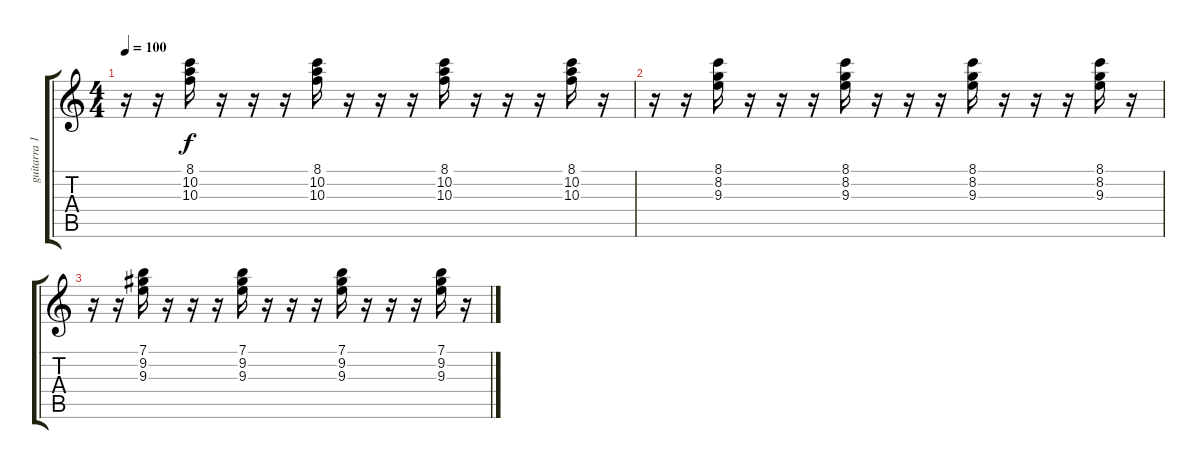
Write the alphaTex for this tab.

\track ("guitarra 1" "guitarra 1") {instrument electricguitarjazz}
\staff {score tabs}
\tuning (E4 B3 G3 D3 A2 E2) {hide}
\ts (4 4)
\tempo 100
\clef g2
\ks c
r.16{dy f} r.16 (8.1 10.2 10.3).16 r.16 r.16 r.16 (8.1 10.2 10.3).16 r.16 r.16 r.16 (8.1 10.2 10.3).16 r.16 r.16 r.16 (8.1 10.2 10.3).16 r.16 |
r.16 r.16 (8.1 8.2 9.3).16 r.16 r.16 r.16 (8.1 8.2 9.3).16 r.16 r.16 r.16 (8.1 8.2 9.3).16 r.16 r.16 r.16 (8.1 8.2 9.3).16 r.16 |
r.16 r.16 (7.1 9.2 9.3).16 r.16 r.16 r.16 (7.1 9.2 9.3).16 r.16 r.16 r.16 (7.1 9.2 9.3).16 r.16 r.16 r.16 (7.1 9.2 9.3).16 r.16
